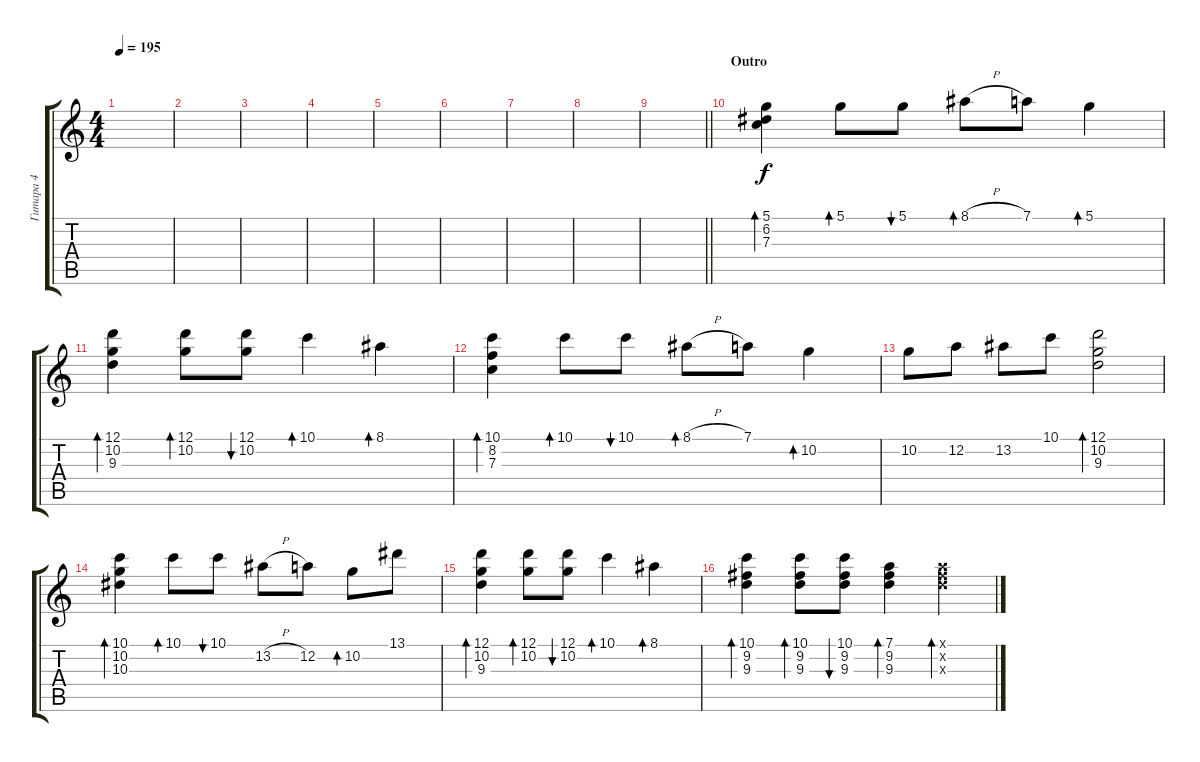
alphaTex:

\track ("Гитара 4" "Гитара 4") {instrument acousticguitarsteel}
\staff {score tabs}
\tuning (D4 A3 F3 C3 G2 D2) {hide}
\ts (4 4)
\tempo 195
\clef g2
\ks c
|
|
|
|
|
|
|
|
\barLineRight lightlight
|
\section ("" "Outro")
(5.1 6.2 7.3).4{bd 240} 5.1.8{bd 60} 5.1.8{bu 60} 8.1{h}.8{bd 240} 7.1.8 5.1.4{bd 240} |
(12.1 10.2 9.3).4{bd 240} (12.1 10.2).8{bd 60} (12.1 10.2).8{bu 60} 10.1.4{bd 60} 8.1.4{bd 60} |
(10.1 8.2 7.3).4{bd 240} 10.1.8{bd 240} 10.1.8{bu 240} 8.1{h}.8{bd 240} 7.1.8 10.2.4{bd 240} |
10.2.8 12.2.8 13.2.8 10.1.8 (12.1 10.2 9.3).2{bd 240} |
(10.1 10.2 10.3).4{bd 240} 10.1.8{bd 60} 10.1.8{bu 60} 13.2{h}.8 12.2.8 10.2.8{bd 240} 13.1.8 |
(12.1 10.2 9.3).4{bd 240} (12.1 10.2).8{bd 60} (12.1 10.2).8{bu 60} 10.1.4{bd 60} 8.1.4{bd 60} |
(10.1 9.2 9.3).4{bd 120} (10.1 9.2 9.3).8{bd 120} (10.1 9.2 9.3).8{bu 120} (7.1 9.2 9.3).4{bd 120} (7.1{x} 9.2{x} 9.3{x}).4{bd 120}
